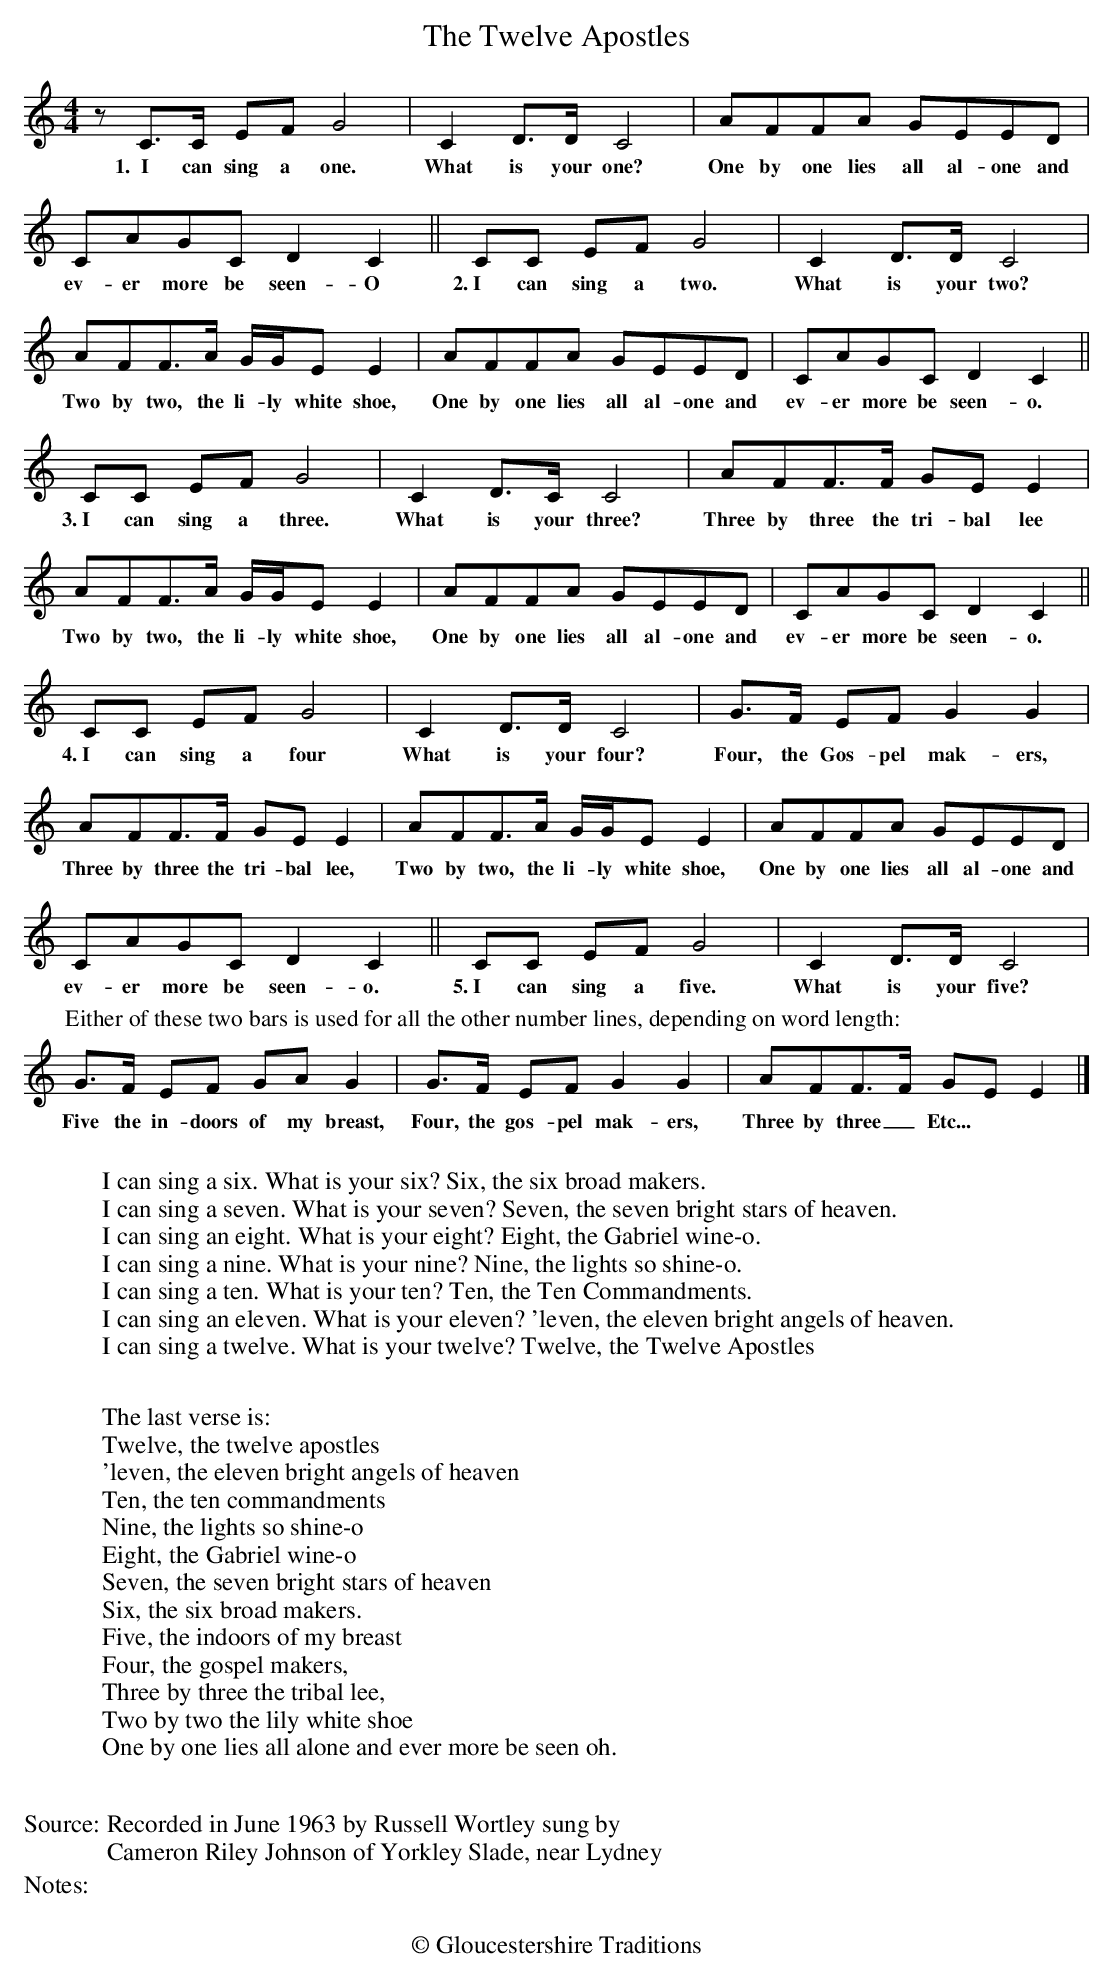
X:1
T:The Twelve Apostles
T:
M:4/4
L: 1/8
K:C
zC>C EFG4 |C2D>D C4 |AFFA GEED |
w: 1.~~I can sing a one. What is your one? One by one lies all al-one and
 CAGCD2C2 ||CC EFG4 |C2D>D C4 |
w:ev-er more be seen-O 2.~I can sing a two.  What is your two?
AFF>A G/G/E E2 |AFFA GEED |CAGCD2C2 ||
w: Two by two, the li-ly white shoe, One by one lies all al-one and ev-er more be seen-o.
 CC EFG4 |C2D>C C4 |AFF>F GEE2 |
w: 3.~I can sing a three.   What is your three? Three by three the tri-bal lee
AFF>A G/G/E E2 |AFFA GEED | CAGCD2C2 ||
w:Two by two, the li-ly white shoe, One by one lies all al-one and ev-er more be seen-o.
CC EFG4 |   C2D>D C4 |G>F EFG2G2 |
w:4.~I can sing a four What is your four? Four, the Gos-pel mak-ers,
 AFF>F GEE2 |AFF>A G/G/E E2 |AFFA GEED |
w:Three by three the tri-bal lee, Two by two, the li-ly white shoe,  One by one lies all al-one and
 CAGCD2C2 || CC EFG4 |C2D>D C4 |
w: ev-er more be seen-o. 5.~I can sing a five. What is your five?
[P:Either of these two bars is used for all the other number lines, depending on word length:]
G>F EF GAG2 |G>F EFG2G2 | AFF>F GE E2 |]
w: Five the in-doors of my breast, Four, the gos-pel mak-ers, Three by three_  Etc...
W:
W:I can sing a six. What is your six? Six, the six broad makers.
W:I can sing a seven. What is your seven? Seven, the seven bright stars of heaven.
W:I can sing an eight. What is your eight? Eight, the Gabriel wine-o.
W:I can sing a nine. What is your nine? Nine, the lights so shine-o.
W:I can sing a ten. What is your ten? Ten, the Ten Commandments.
W:I can sing an eleven. What is your eleven? 'leven, the eleven bright angels of heaven.
W:I can sing a twelve. What is your twelve? Twelve, the Twelve Apostles
W:
W:The last verse is:
W:Twelve, the twelve apostles
W:'leven, the eleven bright angels of heaven
W:Ten, the ten commandments
W:Nine, the lights so shine-o
W:Eight, the Gabriel wine-o
W:Seven, the seven bright stars of heaven
W:Six, the six broad makers.
W:Five, the indoors of my breast
W:Four, the gospel makers,
W:Three by three the tribal lee,
W:Two by two the lily white shoe
W:One by one lies all alone and ever more be seen oh.
W:
W:
